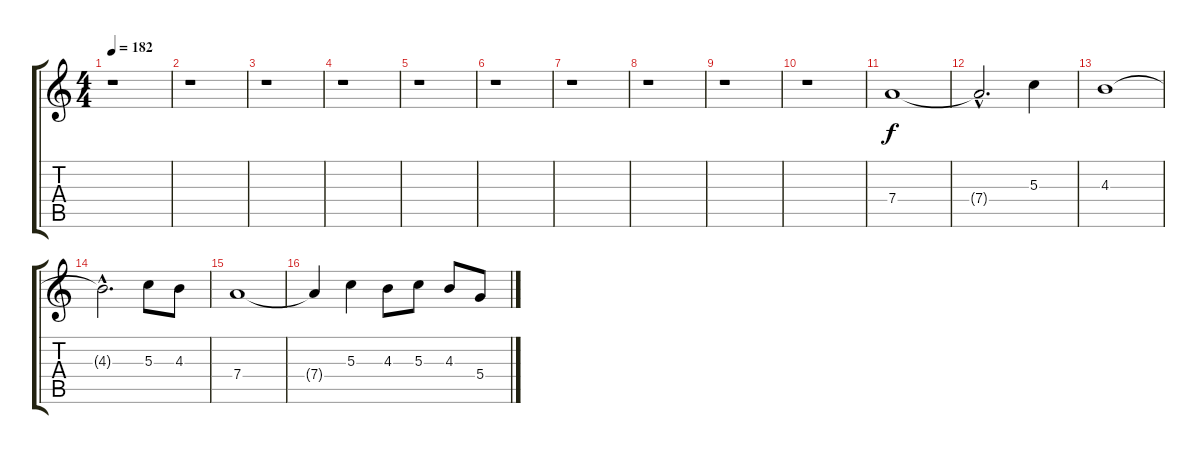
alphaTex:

\track "" {instrument overdrivenguitar}
\staff {score tabs}
\tuning (E4 B3 G3 D3 A2 E2) {hide}
\ts (4 4)
\tempo 182
\clef g2
\ks c
r.1{dy f} |
r.1 |
r.1 |
r.1 |
r.1 |
r.1 |
r.1 |
r.1 |
r.1 |
r.1 |
7.4.1 |
7.4{hac t}.2{d} 5.3.4 |
4.3.1 |
4.3{hac t}.2{d} 5.3.8 4.3.8 |
7.4.1 |
7.4{t}.4 5.3.4 4.3.8 5.3.8 4.3.8 5.4.8
